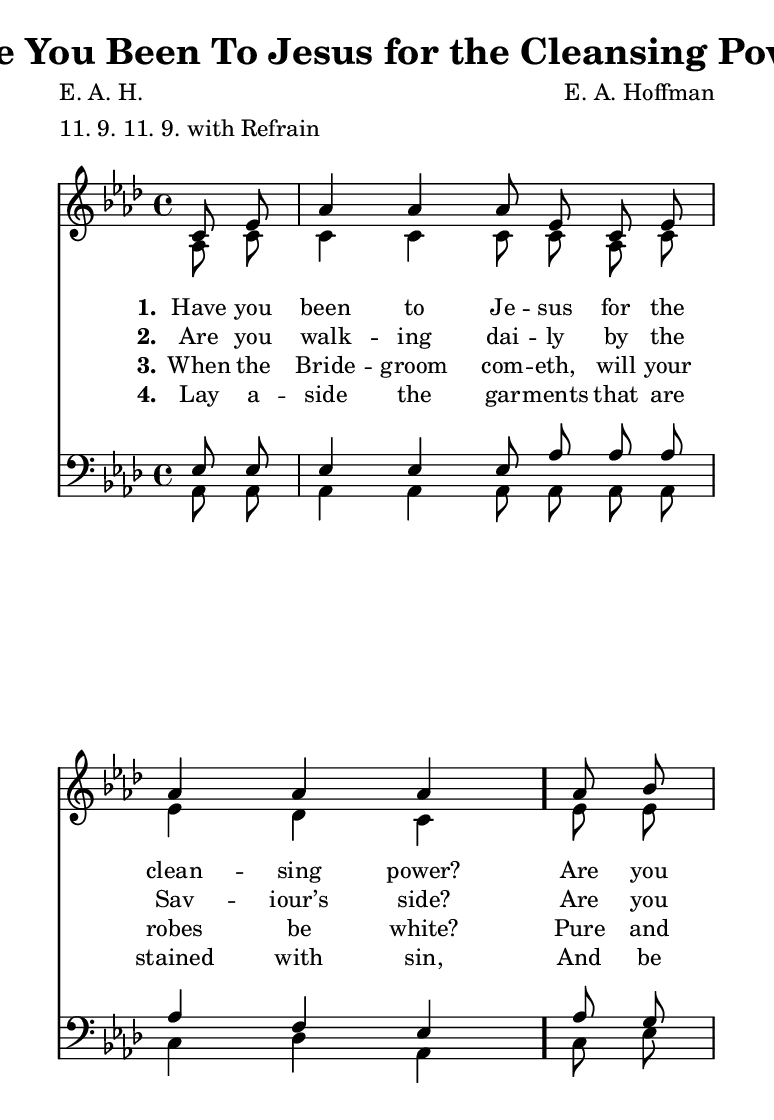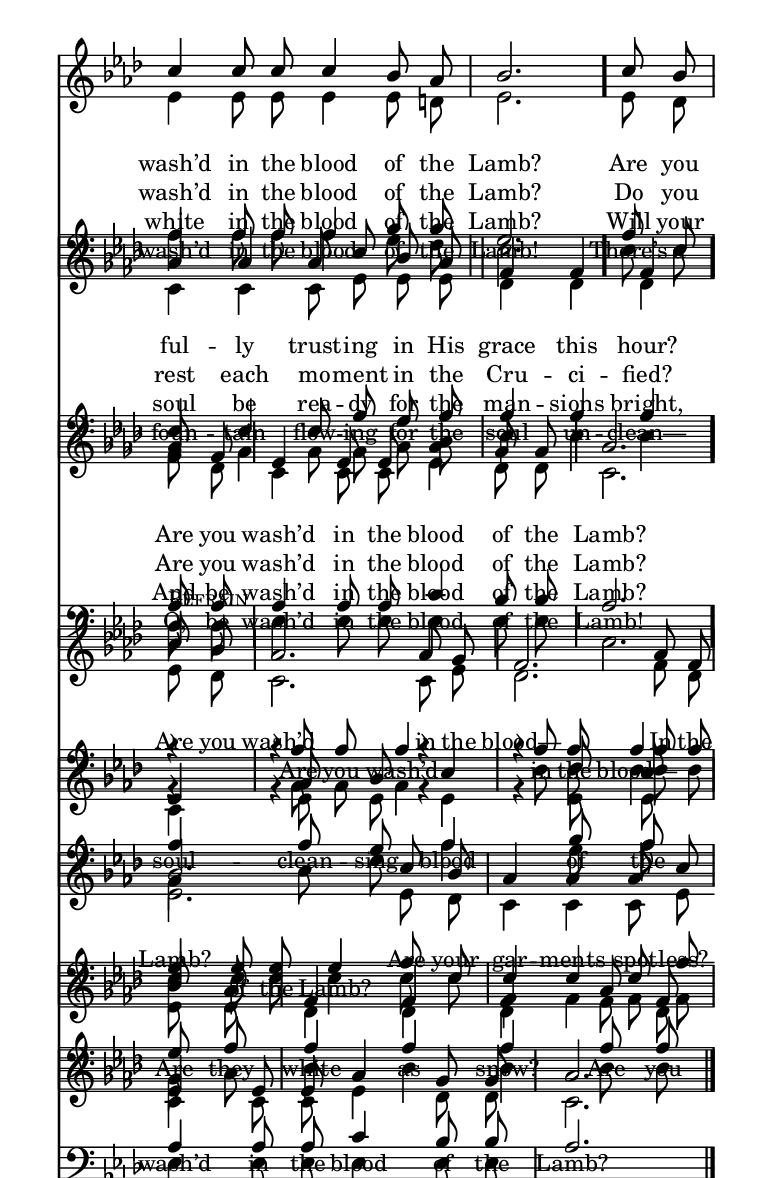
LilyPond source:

\include "common/global.ily"
\paper {
  \include "common/paper.ily"
  %ragged-bottom = ##t
  ragged-last-bottom = ##t
  systems-per-page = ##f
  page-count = 2
}

\header{
  hymnnumber = "90"
  title = "Have You Been To Jesus for the Cleansing Power?"
  tunename = ""
  meter = "11. 9. 11. 9. with Refrain"
  poet = "E. A. H."
  composer = "E. A. Hoffman"
  %copyright = ""
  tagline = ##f
}

% for fermata in MIDI
ta = { \tempo 4=80 }
tb = { \tempo 4=40 }

patternAA = { c8 c8 | c4 c4 c8 c8 c8 c8 | c4 c4 c4 }

patternBA = { c8 c8 | c4 c8 c8 c4 c8 c8 | c2. }
patternBB = { c8 c8 | c4 c8 c8 c4 c8 c8 | c4 c8 c8 c4 }

patternCA = { c8 c8 | c2. c8 c8 | c2. }
patternCB = { c4 | c4 c8 c8 c4 c4 | c4 c8 c8 c4 }

global = {
  \include "common/overrides.ily"
  \override Staff.TimeSignature.style = #'()
  \time 4/4
  \override Score.MetronomeMark.transparent = ##t % hide all fermata changes too
  \ta
  \key aes \major
  \partial 4
  \autoBeamOff
}

notesSoprano = {
\global
\relative c' {

  \changePitch \patternAA { c ees | aes aes aes ees c ees | aes aes aes }
  \changePitch \patternBA { aes bes | c c c c bes aes | bes }
  \changePitch \patternAA { c bes | aes aes aes c bes aes | f f f }
  \changePitch \patternBA { aes f | ees ees ees aes g g | aes }

  << s^\markup { \small \caps "Refrain" }
  \changePitch \patternCA { c bes | aes aes g | f } >>
  \changePitch \patternBA { aes f | ees aes bes c des c | bes }
  \changePitch \patternAA { c bes | aes aes aes c bes aes | f f f }
  \changePitch \patternBA { aes f | ees ees ees aes g g | aes }

  \bar "|."

}
}

notesAlto = {
\global
\relative e {

  \changePitch \patternAA { aes c | c c c c aes c | ees des c }
  \changePitch \patternBA { ees ees | ees ees ees ees ees d | ees }
  \changePitch \patternAA { ees des | c c c ees ees ees | des des des }
  \changePitch \patternBA { f des | c c c ees des des | c }

  \changePitch \patternCA { ees des | c c ees | des }
  \changePitch \patternBA { f des c ees ees ees ees ees | ees }
  \changePitch \patternAA { ees des | c c c ees ees ees | des des des }
  \changePitch \patternBA { f des | c c c ees des des | c }

}
}

notesTenor = {
\global
\relative a {

  \changePitch \patternAA { ees ees | ees ees ees aes aes aes | aes f ees }
  \changePitch \patternBA { aes g | aes aes aes aes bes bes | g }
  \changePitch \patternAA { aes ees | ees ees ees aes g aes | aes aes aes }
  \changePitch \patternBA { aes aes | aes aes aes c bes bes | aes }

  \changePitch \patternCB { r | r aes aes aes r | r aes aes aes }
  \changePitch \patternBB { aes aes | aes aes g aes bes aes | g g g g }
  \changePitch \patternAA { aes ees | ees ees ees aes g aes | aes aes aes }
  \changePitch \patternBA { aes aes | aes aes aes c bes bes | aes }

}
}

notesBass = {
\global
\relative f, {

  \changePitch \patternAA { aes aes | aes aes aes aes aes aes | c des aes }
  \changePitch \patternBA { c ees | aes aes aes aes g f | ees }
  \changePitch \patternAA { ees ees | aes, aes aes aes bes c | des des des }
  \changePitch \patternBA { des des | ees ees ees ees ees ees | aes, }

  \changePitch \patternCB { r | r aes aes aes r | r des des des }
  \changePitch \patternBB { des des aes c ees aes g aes  | ees ees ees ees }
  \changePitch \patternAA { ees ees | aes, aes aes aes bes c | des des des }
  \changePitch \patternBA { des des | ees ees ees ees ees ees | aes, }

}
}

Refrain = \lyricmode {

Are you wash’d in the blood—
In the { \break } soul -- clean -- sing blood of the Lamb?
Are your gar -- ments spot -- less? { \break \pageBreak } Are they white as snow?
Are you wash’d in the blood of the Lamb?

}

wordsA = \lyricmode {
\set stanza = "1."

Have you been to Je -- sus for the clean -- sing power? \bar "."
Are you wash’d in the blood of the Lamb? \bar "."
Are you ful -- ly trust -- ing in His grace this hour? \bar "."
Are you wash’d in the blood of the Lamb? \bar "." \break

}

wordsB = \lyricmode {
\set stanza = "2."

Are you walk -- ing dai -- ly by the Sav -- iour’s side?
Are you wash’d in the blood of the Lamb?
Do you rest each mo -- ment in the Cru -- ci -- fied?
Are you wash’d in the blood of the Lamb?

\Refrain

}

wordsC = \lyricmode {
\set stanza = "3."

When the Bride -- groom com -- eth, will your robes be white?
Pure and white in the blood of the Lamb?
Will your soul be rea -- dy for the man -- sions bright,
And be wash’d in the blood of the Lamb?

}

wordsD = \lyricmode {
\set stanza = "4."

Lay a -- side the gar -- ments that are stained with sin,
And be wash’d in the blood of the Lamb!
There’s a foun -- tain flow -- ing for the soul un -- clean—
O, be wash’d in the blood of the Lamb!

}

underWords = \lyricmode {

{ \repeat unfold 40 { \skip 4 } }
Are you wash’d in the blood—
{ \repeat unfold 9 { \skip 4 } }
of the Lamb?

}

\score {
  \context ChoirStaff <<
    \context Staff = upper <<
      \set ChoirStaff.systemStartDelimiter = #'SystemStartBar
      \context Voice  = sopranos { \voiceOne << \notesSoprano >> }
      \context Voice  = altos { \voiceTwo << \notesAlto >> }
      \context Lyrics = one   \lyricsto sopranos \wordsA
      \context Lyrics = two   \lyricsto sopranos \wordsB
      \context Lyrics = three \lyricsto sopranos \wordsC
      \context Lyrics = four  \lyricsto sopranos \wordsD
    >>
    \context Staff = men <<
      \clef bass
      \context Voice  = tenors { \voiceOne << \notesTenor >> }
      \context Voice  = basses { \voiceTwo << \notesBass >> }
    >>
		\new Lyrics \with { alignAboveContext = men } \lyricsto tenors \underWords
  >>
  \layout {
    \include "common/layout.ily"
  }
  \midi{
    \include "common/midi.ily"
  }
}

\version "2.18.0"  % necessary for upgrading to future LilyPond versions.

% vi:set et ts=2 sw=2 ai nocindent syntax=lilypond
